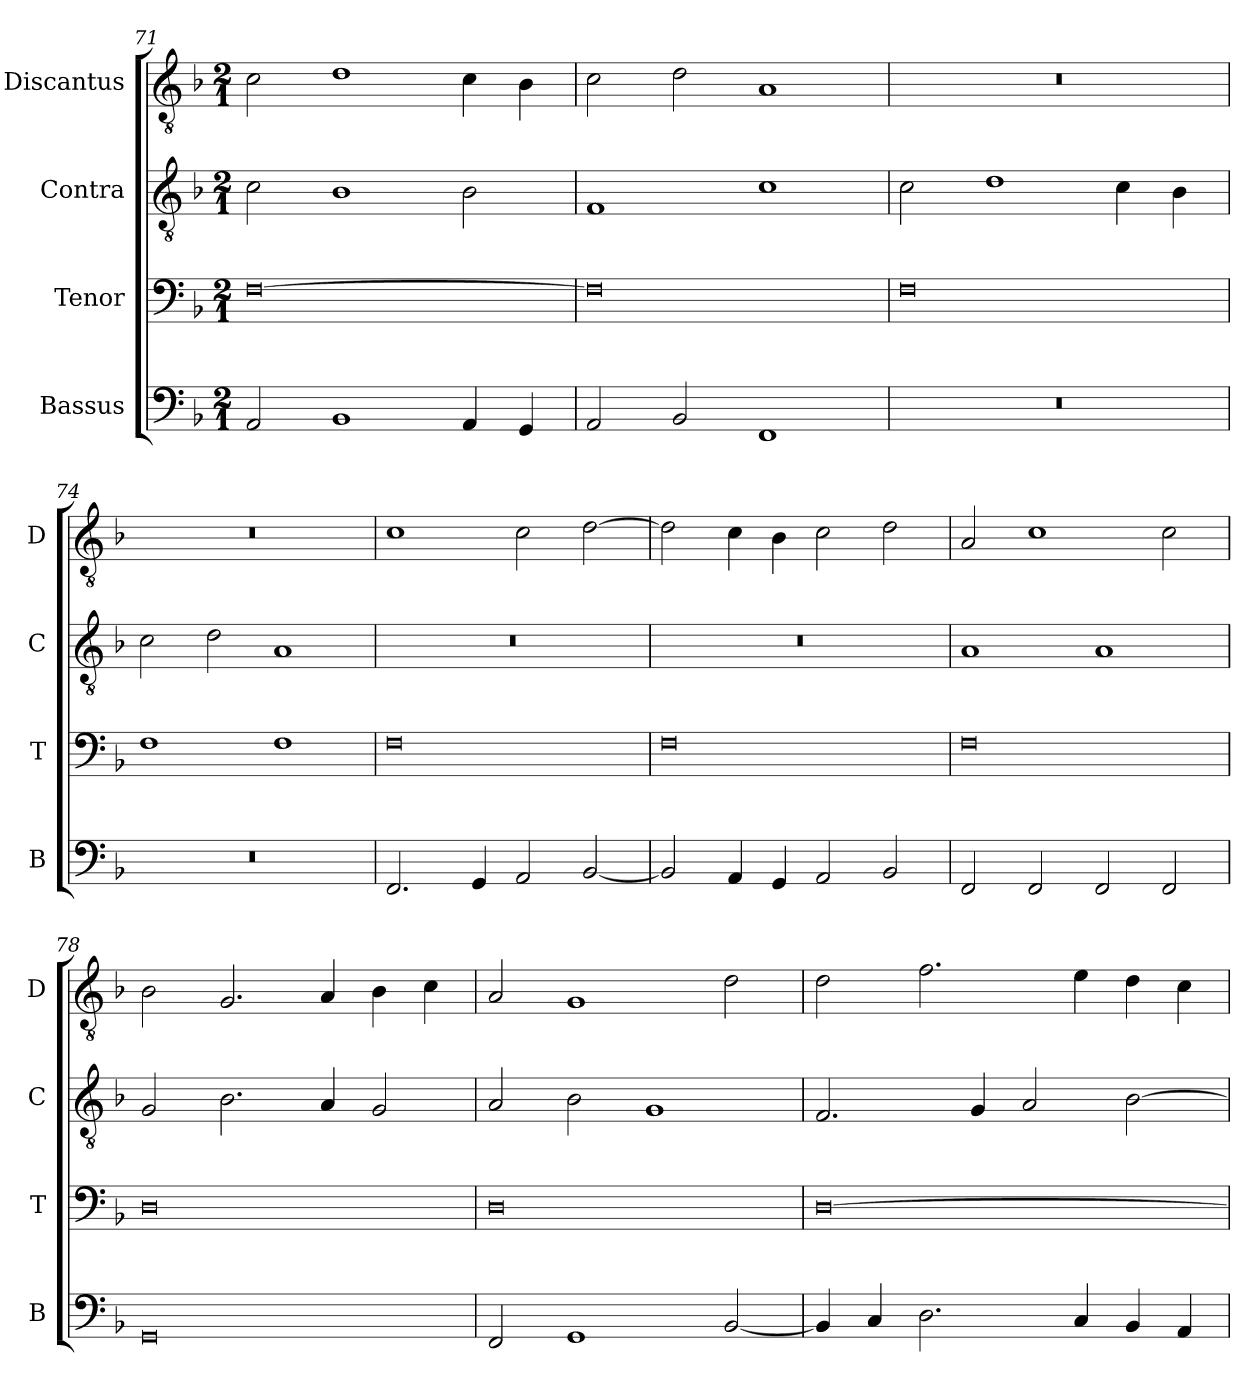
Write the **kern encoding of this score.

**kern	**kern	**kern	**kern
*part4	*part3	*part2	*part1
*staff4	*staff3	*staff2	*staff1
*I"Bassus	*I"Tenor	*I"Contra	*I"Discantus
*I'B	*I'T	*I'C	*I'D
*clefF4	*clefF4	*clefGv2	*clefGv2
*k[b-]	*k[b-]	*k[b-]	*k[b-]
*M2/1	*M2/1	*M2/1	*M2/1
=71	=71	=71	=71
2AA/	[0F	2c\	2c\
1BB-	.	1B-	1d
4AA/	.	2B-\	4c\
4GG/	.	.	4B-\
=72	=72	=72	=72
2AA/	0F]	1F	2c\
2BB-/	.	.	2d\
1FF	.	1c	1A
=73	=73	=73	=73
0r	0F	2c\	0r
.	.	1d	.
.	.	4c\	.
.	.	4B-\	.
=74	=74	=74	=74
0r	1F	2c\	0r
.	.	2d\	.
.	1F	1A	.
=75	=75	=75	=75
2.FF/	0F	0r	1c
4GG/	.	.	.
2AA/	.	.	2c\
[2BB-/	.	.	[2d\
=76	=76	=76	=76
2BB-/]	0F	0r	2d\]
4AA/	.	.	4c\
4GG/	.	.	4B-\
2AA/	.	.	2c\
2BB-/	.	.	2d\
=77	=77	=77	=77
2FF/	0F	1A	2A/
2FF/	.	.	1c
2FF/	.	1A	.
2FF/	.	.	2c\
=78	=78	=78	=78
0GG	0D	2G/	2B-\
.	.	2.B-\	2.G/
.	.	4A/	4A/
.	.	2G/	4B-\
.	.	.	4c\
=79	=79	=79	=79
2FF/	0D	2A/	2A/
1GG	.	2B-\	1G
.	.	1G	.
[2BB-/	.	.	2d\
=80	=80	=80	=80
4BB-/]	[0D	2.F/	2d\
4C/	.	.	.
2.D\	.	.	2.f\
.	.	4G/	.
.	.	2A/	.
4C/	.	.	4e\
4BB-/	.	[2B-\	4d\
4AA/	.	.	4c\
=	=	=	=
*-	*-	*-	*-
